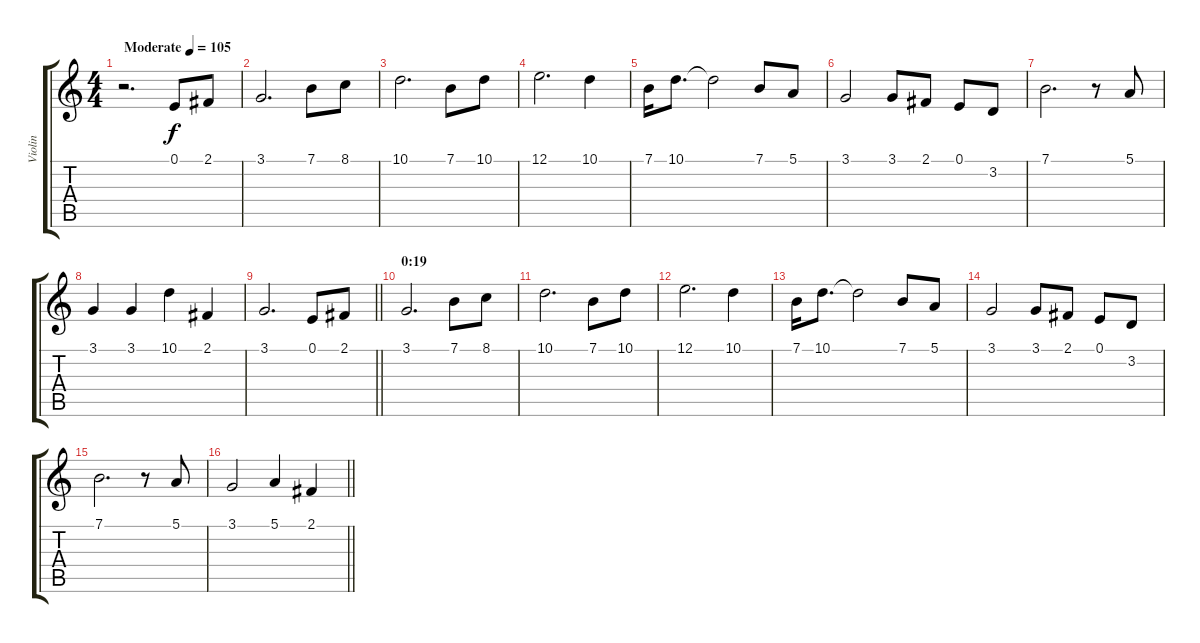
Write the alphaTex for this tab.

\track ("Violin" "Violin") {instrument violin}
\staff {score tabs}
\tuning (E4 B3 G3 D3 A2 E2) {hide}
\ts (4 4)
\tempo (105 "Moderate")
\clef g2
\ks c
r.2{d dy f instrument violin} 0.1.8 2.1.8 |
3.1.2{d} 7.1.8 8.1.8 |
10.1.2{d} 7.1.8 10.1.8 |
12.1.2{d} 10.1.4 |
7.1.16 10.1.8{d} 10.1{t}.2 7.1.8 5.1.8 |
3.1.2 3.1.8 2.1.8 0.1.8 3.2.8 |
7.1.2{d} r.8 5.1.8 |
3.1.4 3.1.4 10.1.4 2.1.4 |
\barLineRight lightlight
3.1.2{d} 0.1.8 2.1.8 |
\section ("" "0:19")
3.1.2{d} 7.1.8 8.1.8 |
10.1.2{d} 7.1.8 10.1.8 |
12.1.2{d} 10.1.4 |
7.1.16 10.1.8{d} 10.1{t}.2 7.1.8 5.1.8 |
3.1.2 3.1.8 2.1.8 0.1.8 3.2.8 |
7.1.2{d} r.8 5.1.8 |
\barLineRight lightlight
3.1.2 5.1.4 2.1.4
